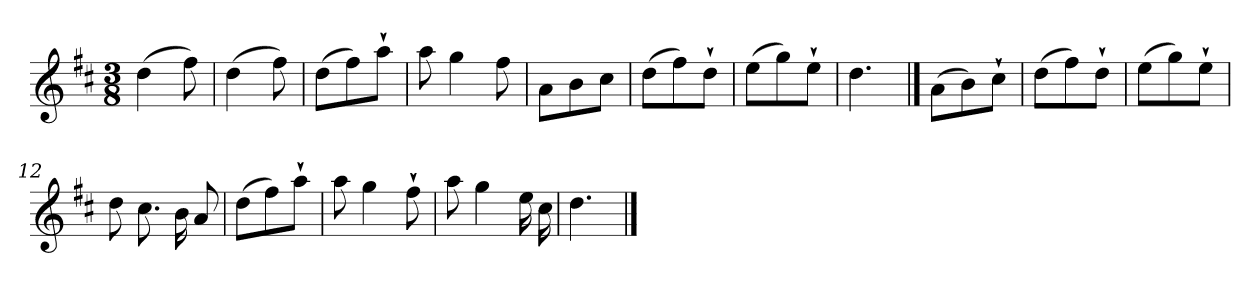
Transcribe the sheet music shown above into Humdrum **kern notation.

**kern
*part1
*staff1
*clefG2
*k[f#c#]
*D:
*M3/8
*MM120
=1
(4dd
8ff#)
=2
(4dd
8ff#)
=3
(8dd\L
8ff#\)
8aa`\J
=4
8aa
4gg
8ff#
=5
8a\L
8b\
8cc#\J
=6
(8dd\L
8ff#\)
8dd`\J
=7
(8ee\L
8gg\)
8ee`\J
=8
4.dd
==9
(8a\L
8b\)
8cc#`\J
=10
(8dd\L
8ff#\)
8dd`\J
=11
(8ee\L
8gg\)
8ee`\J
=12
8dd
8.cc#
16b
8a
=13
(8dd\L
8ff#\)
8aa`\J
=14
8aa
4gg
8ff#`
=15
8aa
4gg
16ee
16cc#
=16
4.dd
==
*-
